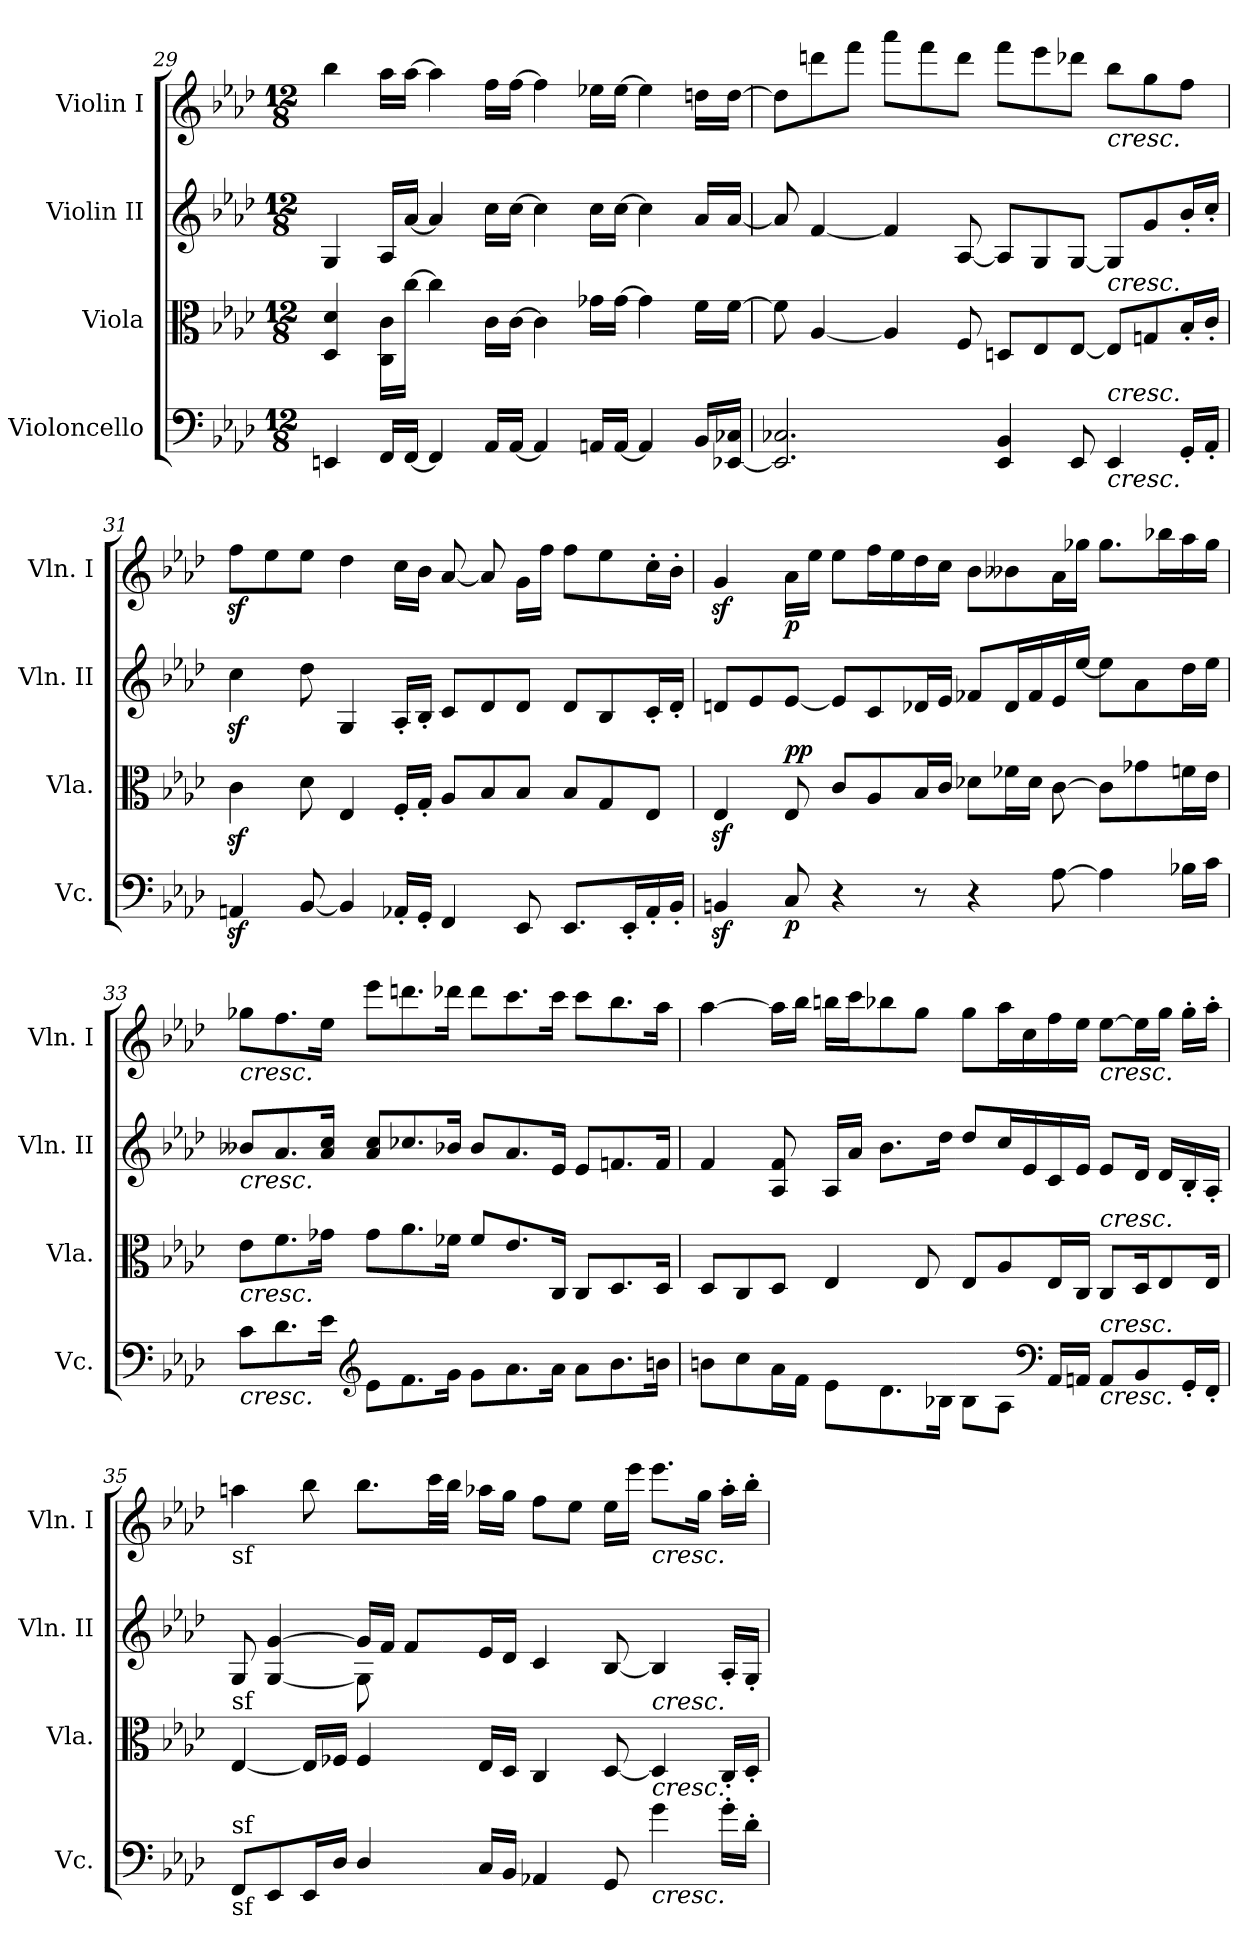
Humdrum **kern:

**kern	**dynam	**kern	**dynam	**kern	**kern	**dynam
*part4	*part4	*part3	*part3	*part2	*part1	*part1
*staff4	*staff4	*staff3	*staff3	*staff2	*staff1	*staff1
*I"Violoncello	*	*I"Viola	*	*I"Violin II	*I"Violin I	*
*I'Vc.	*	*I'Vla.	*	*I'Vln. II	*I'Vln. I	*
*clefF4	*	*clefC3	*	*clefG2	*clefG2	*
*k[b-e-a-d-]	*	*k[b-e-a-d-]	*	*k[b-e-a-d-]	*k[b-e-a-d-]	*
*A-:	*	*A-:	*	*A-:	*A-:	*
*M12/8	*	*M12/8	*	*M12/8	*M12/8	*
=29	=29	=29	=29	=29	=29	=29
4EEn/	.	4D-/ 4d-/	.	4G/	4bb-\	.
16FF/LL	.	16C\ 16c\LL	.	16A-/LL	16aa-\LL	.
[16FF/JJ	.	[16cc\JJ	.	[16a-/JJ	[16aa-\JJ	.
4FF/]	.	4cc\]	.	4a-/]	4aa-\]	.
16AA-/LL	.	16c\LL	.	16cc\LL	16ff\LL	.
[16AA-/JJ	.	[16c\JJ	.	[16cc\JJ	[16ff\JJ	.
4AA-/]	.	4c\]	.	4cc\]	4ff\]	.
16AAn/LL	.	16g-X\LL	.	16cc\LL	16ee-X\LL	.
[16AA/JJ	.	[16g-\JJ	.	[16cc\JJ	[16ee-\JJ	.
4AA/]	.	4g-\]	.	4cc\]	4ee-\]	.
16BB-/LL	.	16f\LL	.	16a-/LL	16ddn\LL	.
[16EE-X/ 16C-X/JJ	.	[16f\JJ	.	[16a-/JJ	[16dd\JJ	.
!!LO:LB:g=z
=30	=30	=30	=30	=30	=30	=30
2.EE-/] 2.C-X/	.	8f\]	.	8a-/]	8dd\L]	.
.	.	[4A-/	.	[4f/	8dddn\	.
.	.	.	.	.	8fff\J	.
.	.	4A-/]	.	4f/]	8aaa-\L	.
.	.	.	.	.	8fff\	.
.	.	8F/	.	[8A-/	8ddd\J	.
4EE-/ 4BB-/	.	8Dn/L	.	8A-/L]	8fff\L	.
.	.	8E-/	.	8G/	8eee-\	.
8EE-/	.	[8E-/J	.	[8G/J	8ddd-X\J	.
!	!	!	!	!	!LO:TX:b:i:t=cresc.	!
!	!	!LO:TX:a:i:t=cresc.	!	!	!	!
!LO:TX:b:i:t=cresc.	!	!	!	!	!	!
!LO:TX:a:i:t=cresc.	!	!	!	!	!	!
4EE-/	.	8E-/L]	.	8G/L]	8bb-\L	.
.	.	8Gn/	.	8g/	8gg\	.
16GG'/LL	.	16B-'/L	.	16b-'/L	8ff\J	.
16AA-'/JJ	.	16c'/JJ	.	16cc'/JJ	.	.
=31	=31	=31	=31	=31	=31	=31
4AAnz</	.	4cz<\	.	4ccz<\	8ffz<\L	.
.	.	.	.	.	8ee-\	.
[8BB-/	.	8d-\	.	8dd-\	8ee-\J	.
4BB-/]	.	4E-/	.	4G/	4dd-\	.
16AA-X'/LL	.	16F'/LL	.	16A-'/LL	16cc\LL	.
16GG'/JJ	.	16G'/JJ	.	16B-'/JJ	16b-\JJ	.
4FF/	.	8A-/L	.	8c/L	[8a-/	.
.	.	8B-/	.	8d-/	8a-/]	.
8EE-/	.	8B-/J	.	8d-/J	16g\LL	.
.	.	.	.	.	16ff\JJ	.
8.EE-/L	.	8B-/L	.	8d-/L	8ff\L	.
.	.	8G/	.	8B-/	8ee-\	.
16EE-'/L	.	.	.	.	.	.
16AA-'/	.	8E-/J	.	16c'/L	16cc'\L	.
16BB-'/JJ	.	.	.	16d-'/JJ	16b-'\JJ	.
!!LO:PB:g=z
=32	=32	=32	=32	=32	=32	=32
4BBnz</	.	4E-z>/	.	8dn/L	4gz</	.
.	.	.	.	8e-/	.	.
!	!LO:DY:b	!	!LO:DY:a	!	!	!
!	!	!	!LO:DY:n=1:b	!	!	!LO:DY:b
8C/	p	8E-/	p p	[8e-/J	16a-\LL	p
.	.	.	.	.	16ee-\JJ	.
4r	.	8c/L	.	8e-/L]	8ee-\L	.
.	.	8A-/	.	8c/	16ff\L	.
.	.	.	.	.	16ee-\	.
8r	.	16B-/L	.	16d-X/L	16dd-\	.
.	.	16c/JJ	.	16e-/JJ	16cc\JJ	.
4r	.	8d-X\L	.	8f-X/L	8b-\L	.
.	.	16f-X\L	.	16d-/L	8b--X\	.
.	.	16d-\JJ	.	16f-/	.	.
[8A-\	.	[8c\	.	16e-/	16a-\L	.
.	.	.	.	[16ee-/JJ	16gg-X\JJ	.
4A-\]	.	8c\L]	.	8ee-\L]	8.gg-\L	.
.	.	8g-X\	.	8a-\	.	.
.	.	.	.	.	16bb-X\L	.
16B-X\LL	.	16fn\L	.	16dd-\L	16aa-\	.
16c\JJ	.	16e-\JJ	.	16ee-\JJ	16gg-\JJ	.
=33	=33	=33	=33	=33	=33	=33
!	!	!	!	!	!LO:TX:b:i:t=cresc.	!
!	!	!	!	!LO:TX:b:i:t=cresc.	!	!
!	!	!LO:TX:b:i:t=cresc.	!	!	!	!
!LO:TX:b:i:t=cresc.	!	!	!	!	!	!
8c\L	.	8e-\L	.	8b--X/L	8gg-X\L	.
8.d-\	.	8.f\	.	8.a-/	8.ff\	.
16e-\Jk	.	16g-X\Jk	.	16a-/ 16cc/Jk	16ee-\Jk	.
*clefG2	*	*	*	*	*	*
8e-\L	.	8g-\L	.	8a-/ 8cc/L	8eee-\L	.
8.f\	.	8.a-\	.	8.cc-X/	8.dddn\	.
16g\Jk	.	16f-X\Jk	.	16b-X/Jk	16ddd-X\Jk	.
8g\L	.	8f-/L	.	8b-/L	8ddd-\L	.
8.a-\	.	8.e-/	.	8.a-/	8.ccc\	.
16a-\Jk	.	16C/Jk	.	16e-/Jk	16ccc\Jk	.
8a-\L	.	8C/L	.	8e-/L	8ccc\L	.
8.b-\	.	8.D-/	.	8.fn/	8.bb-\	.
16bn\Jk	.	16D-/Jk	.	16f/Jk	16aa-\Jk	.
!!LO:PB:g=z
=34	=34	=34	=34	=34	=34	=34
8bn\L	.	8D-/L	.	4f/	[4aa-\	.
8cc\	.	8C/	.	.	.	.
16a-\L	.	8D-/J	.	8A-/ 8f/	16aa-\LL]	.
16f\JJ	.	.	.	.	16bb-\JJ	.
8e-\L	.	4E-/	.	16A-/LL	16bbn\LL	.
.	.	.	.	16a-/JJ	16ccc\J	.
8.d-\	.	.	.	8.b-\L	8bb-X\	.
.	.	8E-/	.	.	8gg\J	.
16B-X\Jk	.	.	.	16dd-\Jk	.	.
8B-\L	.	8E-/L	.	8dd-/L	8gg\L	.
8A-\J	.	8A-/	.	16cc/L	16aa-\L	.
.	.	.	.	16e-/	16cc\	.
*clefF4	*	*	*	*	*	*
16AA-/LL	.	16E-/L	.	16c/	16ff\	.
16AAn/JJ	.	16C/JJ	.	16e-/JJ	16ee-\JJ	.
!	!	!	!	!	!LO:TX:b:i:t=cresc.	!
!	!	!LO:TX:a:i:t=cresc.	!	!	!	!
!LO:TX:a:i:t=cresc.	!	!	!	!	!	!
!LO:TX:b:i:t=cresc.	!	!	!	!	!	!
8AA/L	.	8C/L	.	8e-/L	[8ee-\L	.
8BB-/	.	16D-/K	.	16d-/Jk	16ee-\L]	.
.	.	8E-/	.	16d-/LL	16gg\JJ	.
16GG'/L	.	.	.	16B-'/	16gg'\LL	.
16FF'/JJ	.	16E-/Jk	.	16A-'/JJ	16aa-'\JJ	.
!!LO:LB:g=z
=35	=35	=35	=35	=35	=35	=35
*	*	*	*	*^	*	*
!	!	!	!	!	!	!LO:TX:b:t=sf	!
!	!	!LO:TX:a:t=sf	!	!	!	!	!
!LO:TX:a:t=sf	!	!	!	!	!	!	!
!LO:TX:b:t=sf	!	!	!	!	!	!	!
8FF/L	.	[4E-/	.	8G/	4.ryy	4aan\	.
8EE-/	.	.	.	[4G/ [4g/	.	.	.
16EE-/L	.	16E-/LL]	.	.	.	8bb-\	.
16D-/JJ	.	16F-X/JJ	.	.	.	.	.
4D-/	.	4F-/	.	16g/LL]	8G\]	8.bb-\L	.
.	.	.	.	16f/JJ	.	.	.
.	.	.	.	8f/L	1ryy	.	.
.	.	.	.	.	.	32ccc\LL	.
.	.	.	.	.	.	32bb-\JJJ	.
16C/LL	.	16E-/LL	.	16e-/L	.	16aa-X\LL	.
16BB-/JJ	.	16D-/JJ	.	16d-/JJ	.	16gg\JJ	.
4AA-X/	.	4C/	.	4c/	.	8ff\L	.
.	.	.	.	.	.	8ee-\J	.
8GG/	.	[8D-/	.	[8B-/	.	16ee-\LL	.
.	.	.	.	.	.	16eee-\JJ	.
!	!	!	!	!	!	!LO:TX:b:i:t=cresc.	!
!	!	!LO:TX:a:i:t=cresc.	!	!	!	!	!
!	!	!LO:TX:b:i:t=cresc.	!	!	!	!	!
!LO:TX:b:i:t=cresc.	!	!	!	!	!	!	!
4g\	.	4D-/]	.	4B-/]	.	8.eee-\L	.
.	.	.	.	.	.	16gg\Jk	.
16g'\LL	.	16C'/LL	.	16A-'/LL	.	16aa-'\LL	.
16d-'\JJ	.	16D-'/JJ	.	16G'/JJ	.	16bb-'\JJ	.
*	*	*	*	*v	*v	*	*
=	=	=	=	=	=	=
*-	*-	*-	*-	*-	*-	*-
